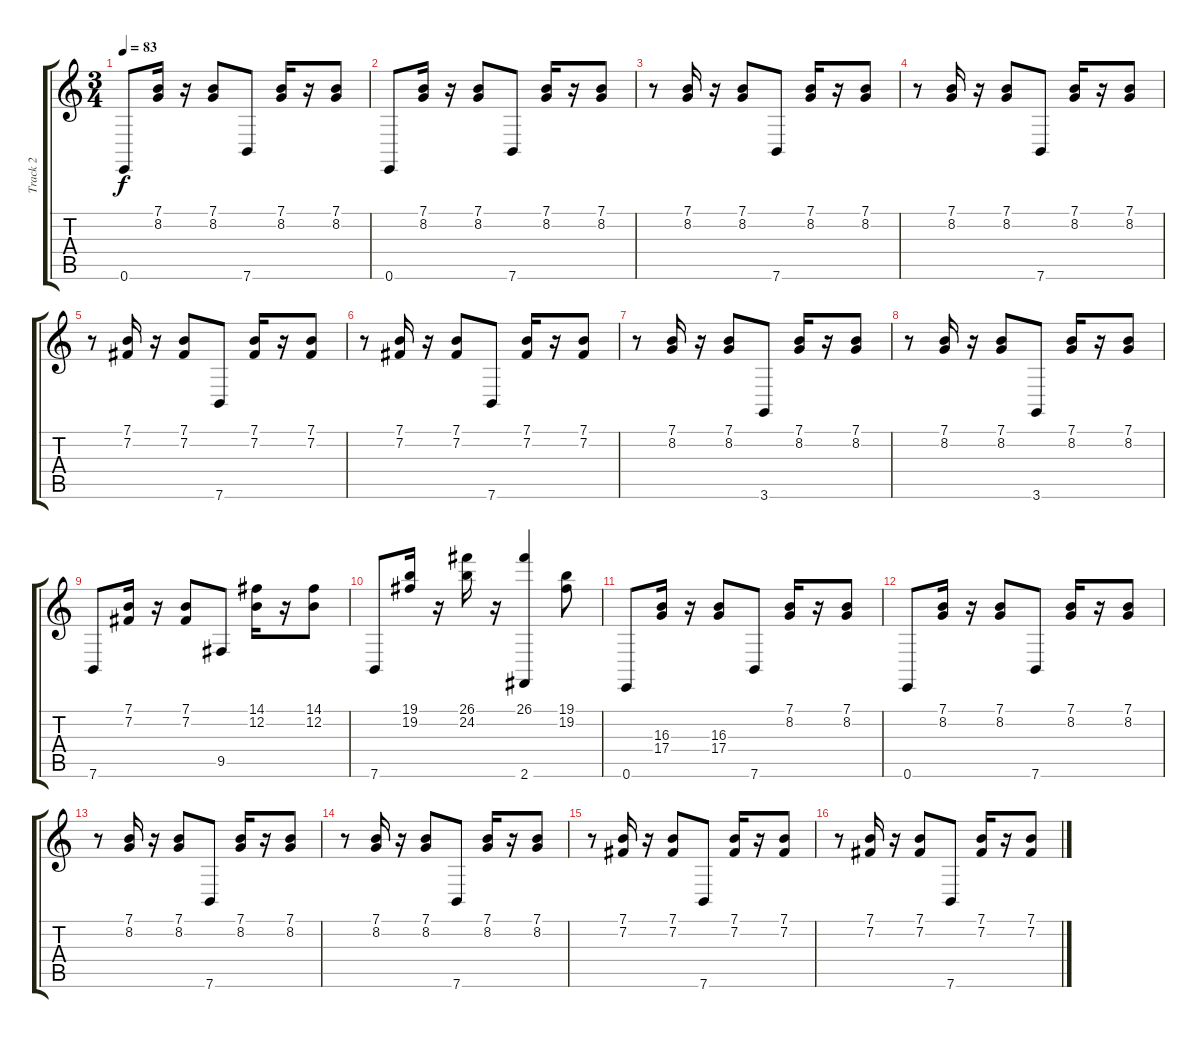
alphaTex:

\track ("Track 2" "Track 2") {instrument stringensemble1}
\staff {score tabs}
\tuning (E4 B3 G3 D3 A2 E2) {hide}
\ts (3 4)
\tempo 83
\clef g2
\ks c
0.6.8{dy f} (7.1 8.2).16 r.16 (7.1 8.2).8 7.6.8 (7.1 8.2).16 r.16 (7.1 8.2).8 |
0.6.8 (7.1 8.2).16 r.16 (7.1 8.2).8 7.6.8 (7.1 8.2).16 r.16 (7.1 8.2).8 |
r.8 (7.1 8.2).16 r.16 (7.1 8.2).8 7.6.8 (7.1 8.2).16 r.16 (7.1 8.2).8 |
r.8 (7.1 8.2).16 r.16 (7.1 8.2).8 7.6.8 (7.1 8.2).16 r.16 (7.1 8.2).8 |
r.8 (7.1 7.2).16 r.16 (7.1 7.2).8 7.6.8 (7.1 7.2).16 r.16 (7.1 7.2).8 |
r.8 (7.1 7.2).16 r.16 (7.1 7.2).8 7.6.8 (7.1 7.2).16 r.16 (7.1 7.2).8 |
r.8 (7.1 8.2).16 r.16 (7.1 8.2).8 3.6.8 (7.1 8.2).16 r.16 (7.1 8.2).8 |
r.8 (7.1 8.2).16 r.16 (7.1 8.2).8 3.6.8 (7.1 8.2).16 r.16 (7.1 8.2).8 |
7.6.8 (7.1 7.2).16 r.16 (7.1 7.2).8 9.5.8 (14.1 12.2).16 r.16 (14.1 12.2).8 |
7.6.8 (19.1 19.2).16 r.16 (26.1 24.2).16 r.16 (26.1 2.6).4 (19.1 19.2).8 |
0.6.8 (16.3 17.4).16 r.16 (16.3 17.4).8 7.6.8 (7.1 8.2).16 r.16 (7.1 8.2).8 |
0.6.8 (7.1 8.2).16 r.16 (7.1 8.2).8 7.6.8 (7.1 8.2).16 r.16 (7.1 8.2).8 |
r.8 (7.1 8.2).16 r.16 (7.1 8.2).8 7.6.8 (7.1 8.2).16 r.16 (7.1 8.2).8 |
r.8 (7.1 8.2).16 r.16 (7.1 8.2).8 7.6.8 (7.1 8.2).16 r.16 (7.1 8.2).8 |
r.8 (7.1 7.2).16 r.16 (7.1 7.2).8 7.6.8 (7.1 7.2).16 r.16 (7.1 7.2).8 |
r.8 (7.1 7.2).16 r.16 (7.1 7.2).8 7.6.8 (7.1 7.2).16 r.16 (7.1 7.2).8
